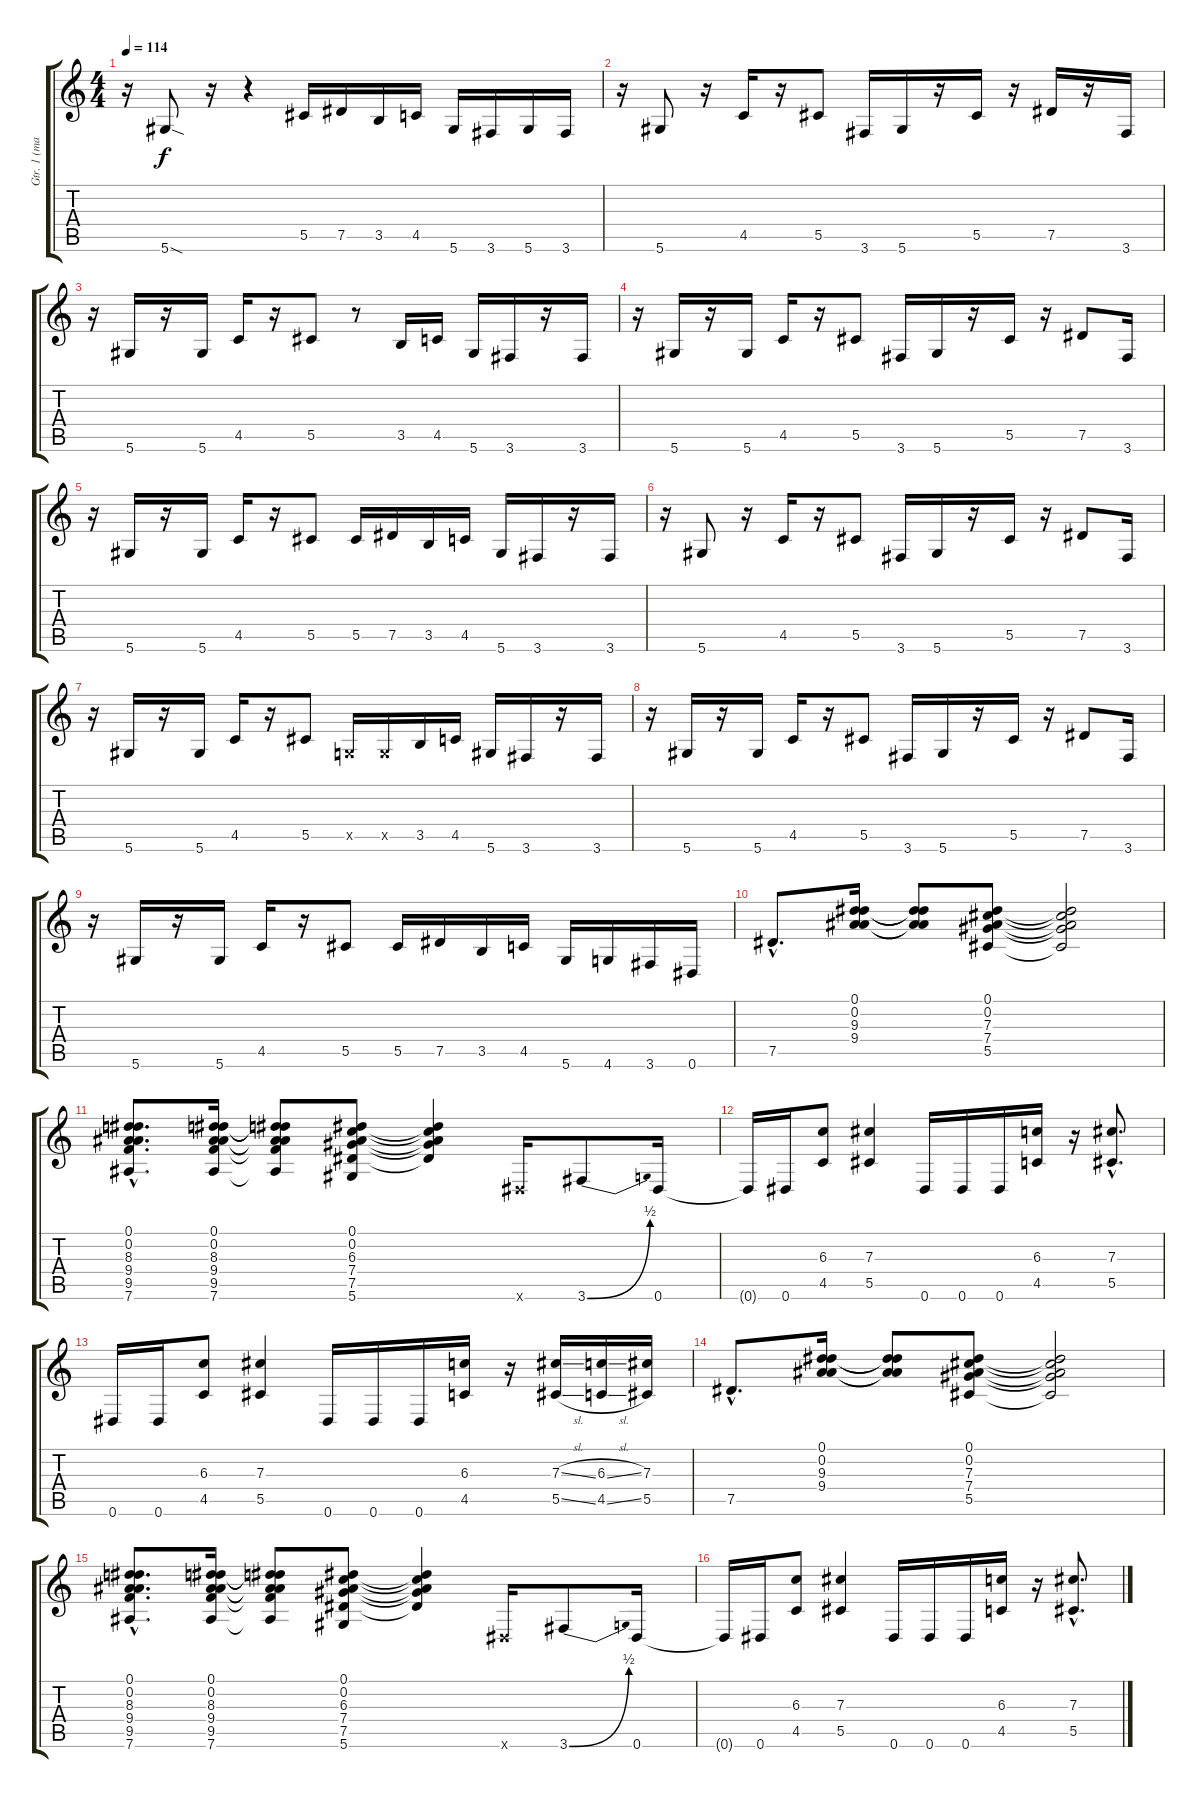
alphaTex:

\track ("Gtr. 1 (main)" "Gtr. 1 (ma") {instrument distortionguitar}
\staff {score tabs}
\tuning (Eb4 Bb3 Gb3 Db3 Ab2 Eb2) {hide}
\ts (4 4)
\tempo 114
\clef g2
\ks c
r.16{dy f} 5.6{sod}.8 r.16 r.4 5.5.16 7.5.16 3.5.16 4.5.16 5.6.16 3.6.16 5.6.16 3.6.16 |
r.16 5.6.8 r.16 4.5.16 r.16 5.5.8 3.6.16 5.6.16 r.16 5.5.16 r.16 7.5.16 r.16 3.6.16 |
r.16 5.6.16 r.16 5.6.16 4.5.16 r.16 5.5.8 r.8 3.5.16 4.5.16 5.6.16 3.6.16 r.16 3.6.16 |
r.16 5.6.16 r.16 5.6.16 4.5.16 r.16 5.5.8 3.6.16 5.6.16 r.16 5.5.16 r.16 7.5.8 3.6.16 |
r.16 5.6.16 r.16 5.6.16 4.5.16 r.16 5.5.8 5.5.16 7.5.16 3.5.16 4.5.16 5.6.16 3.6.16 r.16 3.6.16 |
r.16 5.6.8 r.16 4.5.16 r.16 5.5.8 3.6.16 5.6.16 r.16 5.5.16 r.16 7.5.8 3.6.16 |
r.16 5.6.16 r.16 5.6.16 4.5.16 r.16 5.5.8 -1.5{x}.16 -1.5{x}.16 3.5.16 4.5.16 5.6.16 3.6.16 r.16 3.6.16 |
r.16 5.6.16 r.16 5.6.16 4.5.16 r.16 5.5.8 3.6.16 5.6.16 r.16 5.5.16 r.16 7.5.8 3.6.16 |
r.16 5.6.16 r.16 5.6.16 4.5.16 r.16 5.5.8 5.5.16 7.5.16 3.5.16 4.5.16 5.6.16 4.6.16 3.6.16 0.6.16 |
7.5{hac}.8{d} (0.1 0.2 9.3 9.4).16 (0.1{t} 0.2{t} 9.3{t} 9.4{t}).8 (0.1 0.2 7.3 7.4 5.5).8 (0.1{t} 0.2{t} 7.3{t} 7.4{t} 5.5{t}).2 |
(0.1{hac} 0.2{hac} 8.3{hac} 9.4{hac} 9.5{hac} 7.6{hac}).8{d} (0.1 0.2 8.3 9.4 9.5 7.6).16 (0.1{t} 0.2{t} 8.3{t} 9.4{t} 9.5{t} 7.6{t}).8 (0.1 0.2 6.3 7.4 7.5 5.6).8 (0.1{t} 0.2{t} 6.3{t} 7.4{t} 7.5{t}).4 0.6{x}.16 3.6{be (bend 0 0 60 2)}.8 0.6.16 |
0.6{t}.16 0.6.16 (6.3 4.5).8 (7.3 5.5).4 0.6.16 0.6.16 0.6.16 (6.3 4.5).16 r.16 (7.3{hac} 5.5{hac}).8{d} |
0.6.16 0.6.16 (6.3 4.5).8 (7.3 5.5).4 0.6.16 0.6.16 0.6.16 (6.3 4.5).16 r.16 (7.3{sl} 5.5{sl}).16 (6.3{sl} 4.5{sl}).16 (7.3 5.5).16 |
7.5{hac}.8{d} (0.1 0.2 9.3 9.4).16 (0.1{t} 0.2{t} 9.3{t} 9.4{t}).8 (0.1 0.2 7.3 7.4 5.5).8 (0.1{t} 0.2{t} 7.3{t} 7.4{t} 5.5{t}).2 |
(0.1{hac} 0.2{hac} 8.3{hac} 9.4{hac} 9.5{hac} 7.6{hac}).8{d} (0.1 0.2 8.3 9.4 9.5 7.6).16 (0.1{t} 0.2{t} 8.3{t} 9.4{t} 9.5{t} 7.6{t}).8 (0.1 0.2 6.3 7.4 7.5 5.6).8 (0.1{t} 0.2{t} 6.3{t} 7.4{t} 7.5{t}).4 0.6{x}.16 3.6{be (bend 0 0 60 2)}.8 0.6.16 |
0.6{t}.16 0.6.16 (6.3 4.5).8 (7.3 5.5).4 0.6.16 0.6.16 0.6.16 (6.3 4.5).16 r.16 (7.3{hac} 5.5{hac}).8{d}
